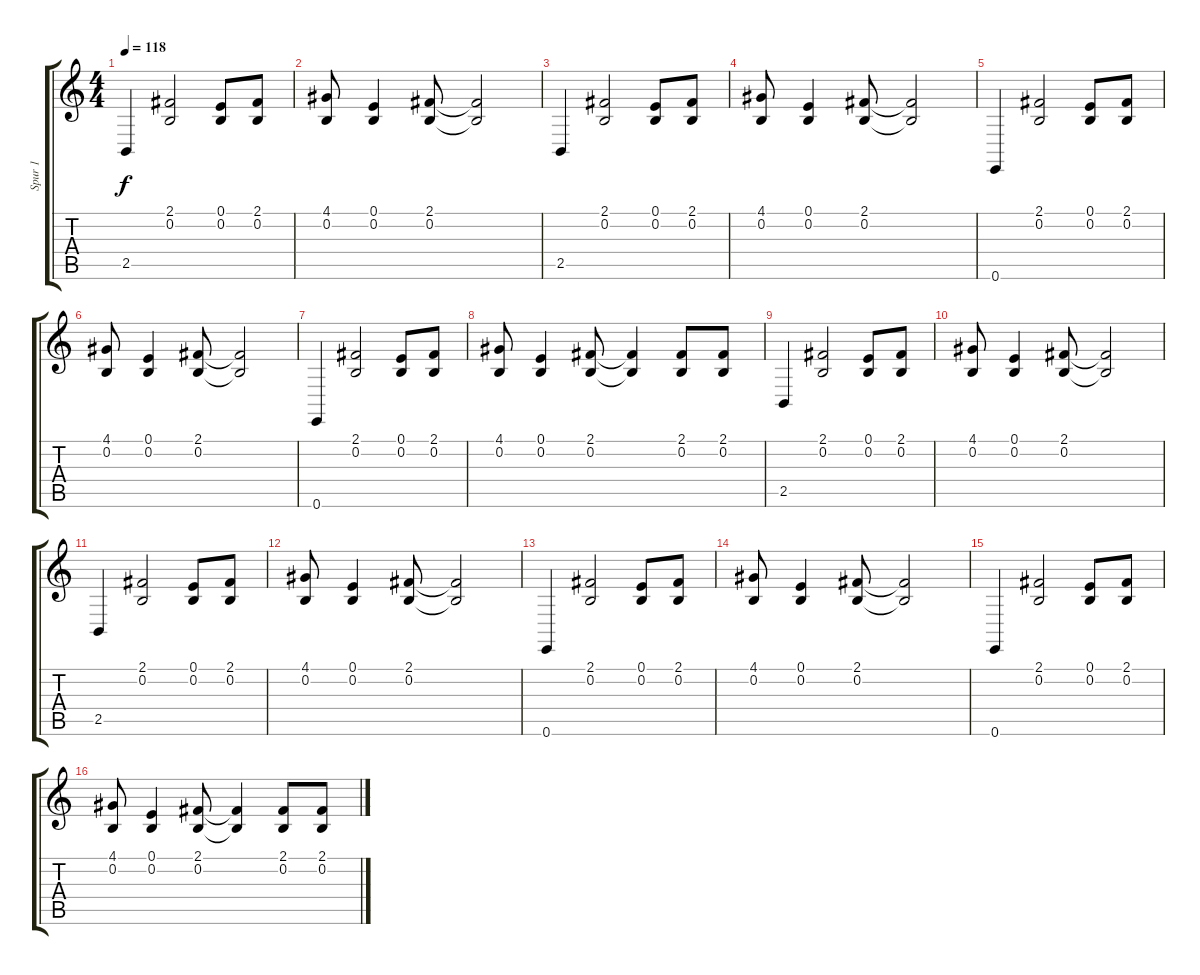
\track ("Spur 1" "Spur 1") {instrument acousticgrandpiano}
\staff {score tabs}
\tuning (E4 B3 G3 D3 A2 E2) {hide}
\ts (4 4)
\tempo 118
\clef g2
\ks c
2.5.4{dy f instrument fiddle} (2.1 0.2).2 (0.1 0.2).8 (2.1 0.2).8 |
(4.1 0.2).8 (0.1 0.2).4 (2.1 0.2).8 (2.1{t} 0.2{t}).2 |
2.5.4 (2.1 0.2).2 (0.1 0.2).8 (2.1 0.2).8 |
(4.1 0.2).8 (0.1 0.2).4 (2.1 0.2).8 (2.1{t} 0.2{t}).2 |
0.6.4 (2.1 0.2).2 (0.1 0.2).8 (2.1 0.2).8 |
(4.1 0.2).8 (0.1 0.2).4 (2.1 0.2).8 (2.1{t} 0.2{t}).2 |
0.6.4 (2.1 0.2).2 (0.1 0.2).8 (2.1 0.2).8 |
(4.1 0.2).8 (0.1 0.2).4 (2.1 0.2).8 (2.1{t} 0.2{t}).4 (2.1 0.2).8 (2.1 0.2).8 |
2.5.4{instrument shanai} (2.1 0.2).2 (0.1 0.2).8 (2.1 0.2).8 |
(4.1 0.2).8 (0.1 0.2).4 (2.1 0.2).8 (2.1{t} 0.2{t}).2 |
2.5.4 (2.1 0.2).2 (0.1 0.2).8 (2.1 0.2).8 |
(4.1 0.2).8 (0.1 0.2).4 (2.1 0.2).8 (2.1{t} 0.2{t}).2 |
0.6.4 (2.1 0.2).2 (0.1 0.2).8 (2.1 0.2).8 |
(4.1 0.2).8 (0.1 0.2).4 (2.1 0.2).8 (2.1{t} 0.2{t}).2 |
0.6.4 (2.1 0.2).2 (0.1 0.2).8 (2.1 0.2).8 |
(4.1 0.2).8 (0.1 0.2).4 (2.1 0.2).8 (2.1{t} 0.2{t}).4 (2.1 0.2).8 (2.1 0.2).8
